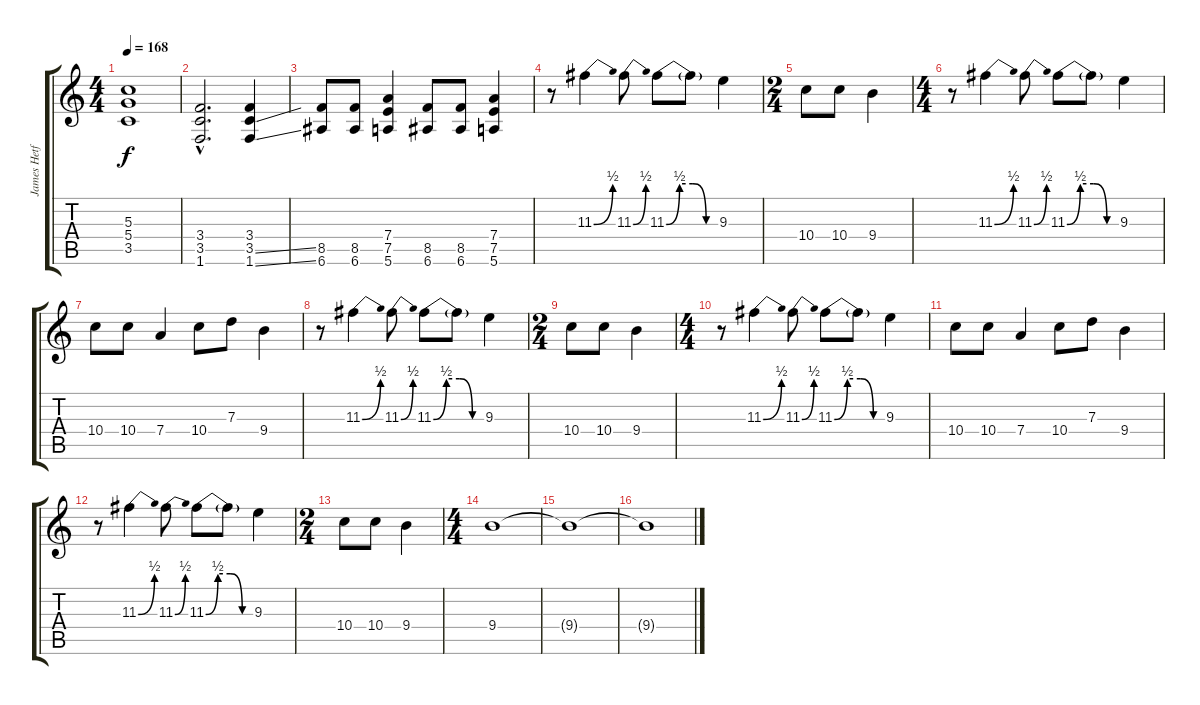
\track ("James Hetfield Distortion" "James Hetf") {instrument distortionguitar}
\staff {score tabs}
\tuning (E4 B3 G3 D3 A2 E2) {hide}
\ts (4 4)
\tempo 168
\clef g2
\ks c
(5.3 5.4 3.5).1{dy f} |
(3.4{hac} 3.5{hac} 1.6{hac}).2{d} (3.4 3.5{ss} 1.6{ss}).4 |
(8.5 6.6).8 (8.5 6.6).8 (7.4 7.5 5.6).4 (8.5 6.6).8 (8.5 6.6).8 (7.4 7.5 5.6).4 |
r.8 11.3{be (bend 0 0 60 2)}.4 11.3{be (bend 0 0 60 2)}.8 11.3{be (custom 0 0 15 2 30 2 45 0 60 0)}.8 11.3{t}.8 9.3.4 |
\ts (2 4)
10.4.8 10.4.8 9.4.4 |
\ts (4 4)
r.8 11.3{be (bend 0 0 60 2)}.4 11.3{be (bend 0 0 60 2)}.8 11.3{be (custom 0 0 15 2 30 2 45 0 60 0)}.8 11.3{t}.8 9.3.4 |
10.4.8 10.4.8 7.4.4 10.4.8 7.3.8 9.4.4 |
r.8 11.3{be (bend 0 0 60 2)}.4 11.3{be (bend 0 0 60 2)}.8 11.3{be (custom 0 0 15 2 30 2 45 0 60 0)}.8 11.3{t}.8 9.3.4 |
\ts (2 4)
10.4.8 10.4.8 9.4.4 |
\ts (4 4)
r.8 11.3{be (bend 0 0 60 2)}.4 11.3{be (bend 0 0 60 2)}.8 11.3{be (custom 0 0 15 2 30 2 45 0 60 0)}.8 11.3{t}.8 9.3.4 |
10.4.8 10.4.8 7.4.4 10.4.8 7.3.8 9.4.4 |
r.8 11.3{be (bend 0 0 60 2)}.4 11.3{be (bend 0 0 60 2)}.8 11.3{be (custom 0 0 15 2 30 2 45 0 60 0)}.8 11.3{t}.8 9.3.4 |
\ts (2 4)
10.4.8 10.4.8 9.4.4 |
\ts (4 4)
9.4.1{volume 13} |
9.4{t}.1 |
9.4{t}.1{volume 12}
